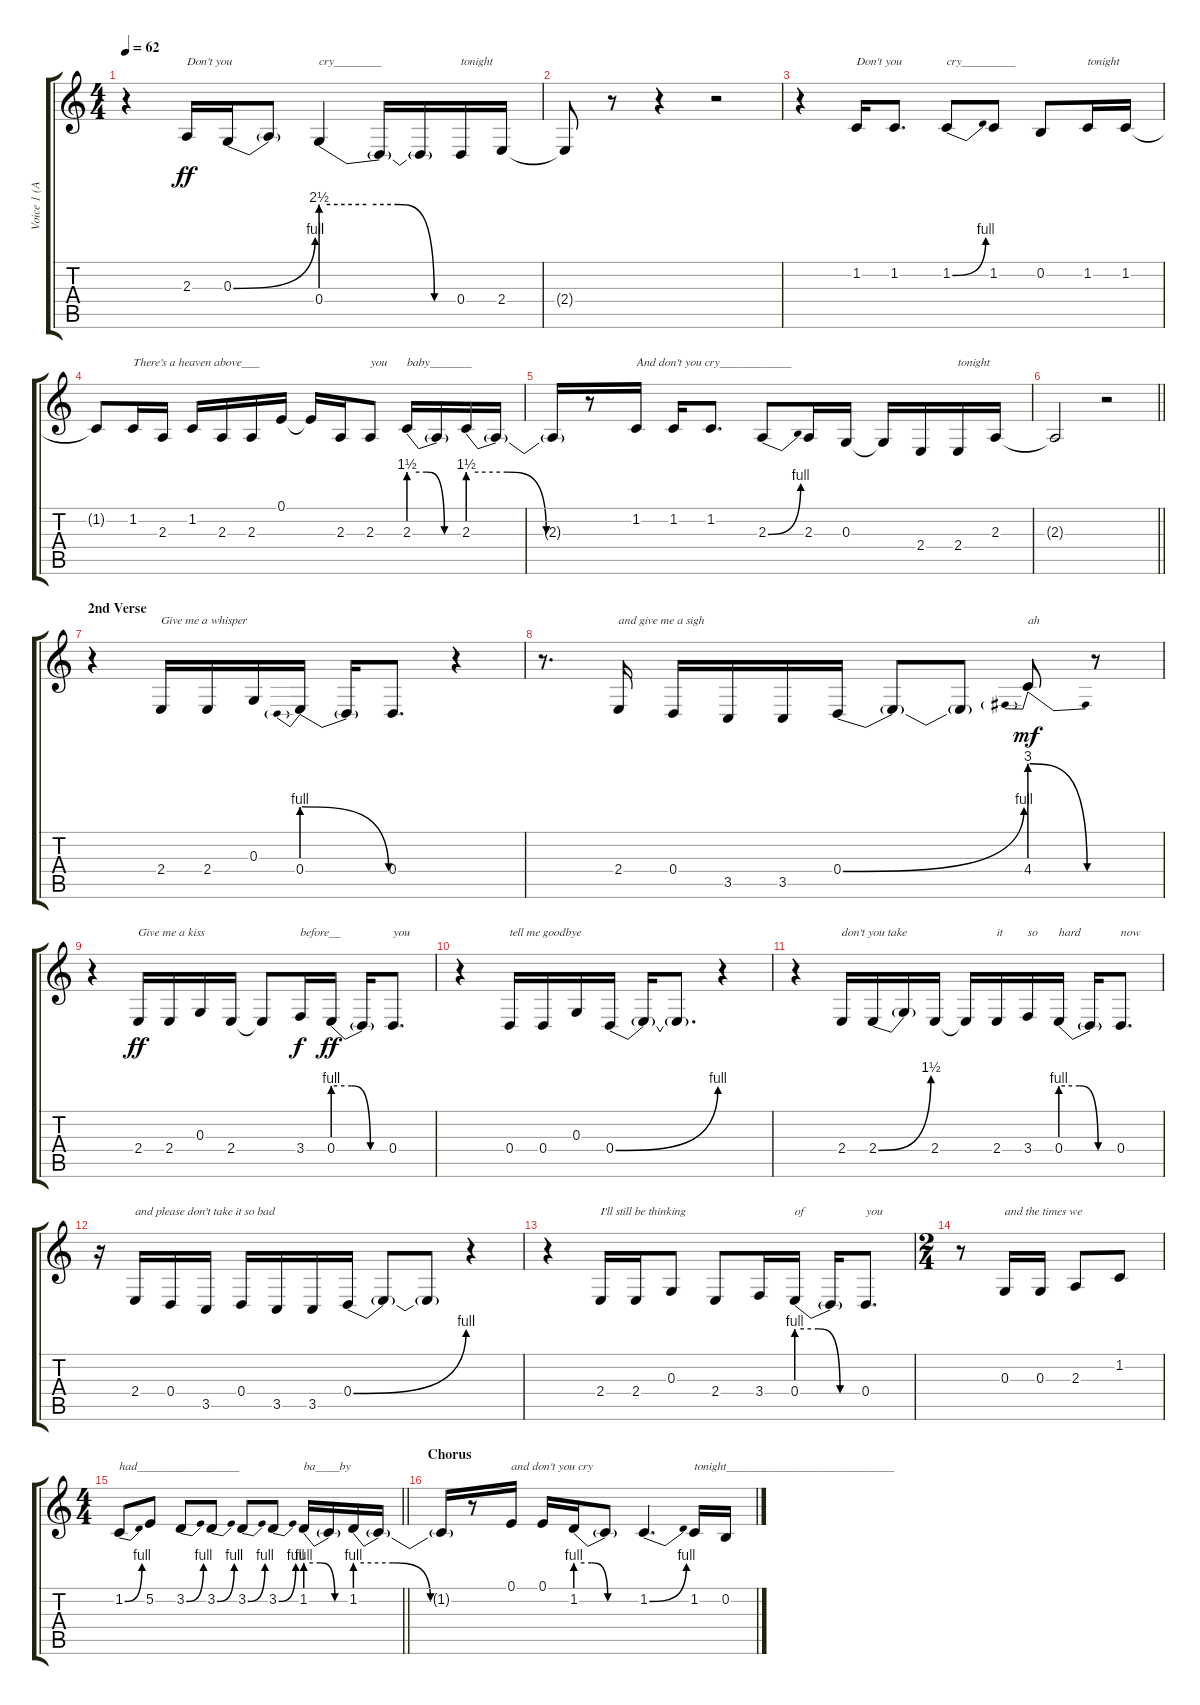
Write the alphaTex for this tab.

\track ("Voice 1 (Axl)" "Voice 1 (A") {instrument lead2sawtooth}
\staff {score tabs}
\tuning (E4 B3 G3 D3 A2 E2) {hide}
\ts (4 4)
\tempo 62
\clef g2
\ks c
r.4{dy ff} 2.3.16{txt "Don't you"} 0.3{be (bend 0 0 60 4)}.16 0.3{t}.8 0.4{be (custom 0 10 20 10 34 10 50 0 60 0)}.4{txt "cry________"} 0.4{t}.16 0.4{t}.16 0.4.16{txt "tonight"} 2.4.16 |
2.4{t}.8 r.8 r.4 r.2 |
r.4 1.2.16{txt "Don't you"} 1.2.8{d} 1.2{be (bend 0 0 60 4)}.8{txt "cry_________"} 1.2.8 0.2.8 1.2.16{txt "tonight"} 1.2.16 |
1.2{t}.8 1.2.16{txt "There's a heaven above___"} 2.3.16 1.2.16 2.3.16 2.3.16 0.1.16 0.1{t}.16 2.3.16 2.3.8{txt "you"} 2.3{be (custom 0 6 20 6 40 0 60 0)}.16{txt "baby_______"} 2.3{t}.16 2.3{be (custom 0 6 20 6 40 0 60 0)}.16 2.3{t}.16 |
2.3{t}.16 r.8 1.2.16{txt "And don't you cry____________"} 1.2.16 1.2.8{d} 2.3{be (bend 0 0 60 4)}.8 2.3.16 0.3.16 0.3{t}.16 2.4.16 2.4.16{txt "tonight"} 2.3.16 |
\barLineRight lightlight
2.3{t}.2 r.2 |
\section ("" "2nd Verse")
r.4 2.4.16{txt "Give me a whisper"} 2.4.16 0.3.16 0.4{be (prebendrelease 0 4 60 0)}.16 0.4{t}.16 0.4.8{d} r.4 |
r.8{d} 2.4.16{txt "and give me a sigh"} 0.4.16 3.5.16 3.5.16 0.4{be (bend 0 0 60 4)}.16 0.4{t}.8 0.4{t}.8 4.4{be (prebendrelease 0 12 60 0)}.8{txt "ah" dy mf} r.8 |
r.4 2.4.16{txt "Give me a kiss" dy ff} 2.4.16 0.3.16 2.4.16 2.4{t}.8 3.4.16{txt "before__" dy f} 0.4{be (custom 0 4 20 4 40 0 60 0)}.16{dy ff} 0.4{t}.16 0.4.8{d txt "you"} |
r.4 0.4.16{txt "tell me goodbye"} 0.4.16 0.3.16 0.4{be (bend 0 0 60 4)}.16 0.4{t}.16 0.4{t}.8{d} r.4 |
r.4 2.4.16{txt "don't you take"} 2.4{be (bend 0 0 60 6)}.16 2.4{t}.16 2.4.16 2.4{t}.16 2.4.16{txt "it"} 3.4.16{txt "so"} 0.4{be (custom 0 4 20 4 40 0 60 0)}.16{txt "hard"} 0.4{t}.16 0.4.8{d txt "now"} |
r.16 2.4.16{txt "and please don't take it so bad"} 0.4.16 3.5.16 0.4.16 3.5.16 3.5.16 0.4{be (bend 0 0 60 4)}.16 0.4{t}.8 0.4{t}.8 r.4 |
r.4 2.4.16{txt "I'll still be thinking"} 2.4.16 0.3.8 2.4.8 3.4.16 0.4{be (custom 0 4 20 4 40 0 60 0)}.16{txt "of"} 0.4{t}.16 0.4.8{d txt "you"} |
\ts (2 4)
r.8 0.3.16{txt "and the times we"} 0.3.16 2.3.8 1.2.8 |
\ts (4 4)
\barLineRight lightlight
1.2{be (bend 0 0 60 4)}.8{txt "had_________________"} 5.2.8 3.2{be (bend 0 0 60 4)}.8 3.2{be (bend 0 0 60 4)}.8 3.2{be (bend 0 0 60 4)}.8 3.2{be (bend 0 0 60 4)}.8 1.2{be (custom 0 4 20 4 40 0 60 0)}.16{txt "ba____by"} 1.2{t}.16 1.2{be (custom 0 4 20 4 40 0 60 0)}.16 1.2{t}.16 |
\section ("" "Chorus")
1.2{t}.16 r.8 0.1.16{txt "and don't you cry"} 0.1.16 1.2{be (custom 0 4 15 4 30 0 40 0 60 0)}.16 1.2{t}.8 1.2{be (bend 0 0 60 4)}.4{d} 1.2.16{txt "tonight____________________________"} 0.2.16
